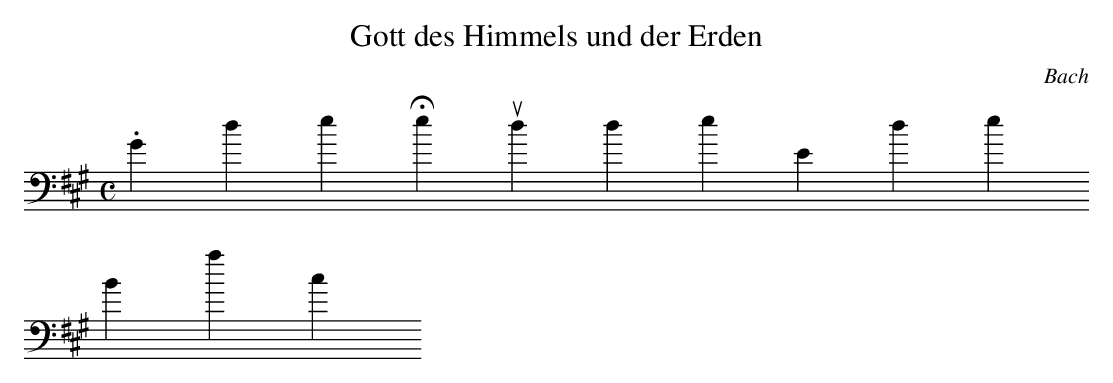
X:1
T:Gott des Himmels und der Erden
C:Bach
M:C
L:1/4
K:A bass a"6"g" 6"f"6"c/"7"B/ |"56"c/"6"^d/e"4 # 7"ByHe |\ " 9 56"B>"24"d "6"c/B/A/G/ |A/d/ "4"e/"3"E/HA2 :| a/g/"7 +6"f"6"g/"6"f/"6 5"e |f/g/" 2+4"a" 24"He2 |\ "2+4"e/"6"d/"7"c/B/ "6"c/" 7"f/"24"e/"56"d/ |\ "46 7"e" 7"E" 2 3"HA2 |]
 34. Gott des Himmels und der Erden
Bach
